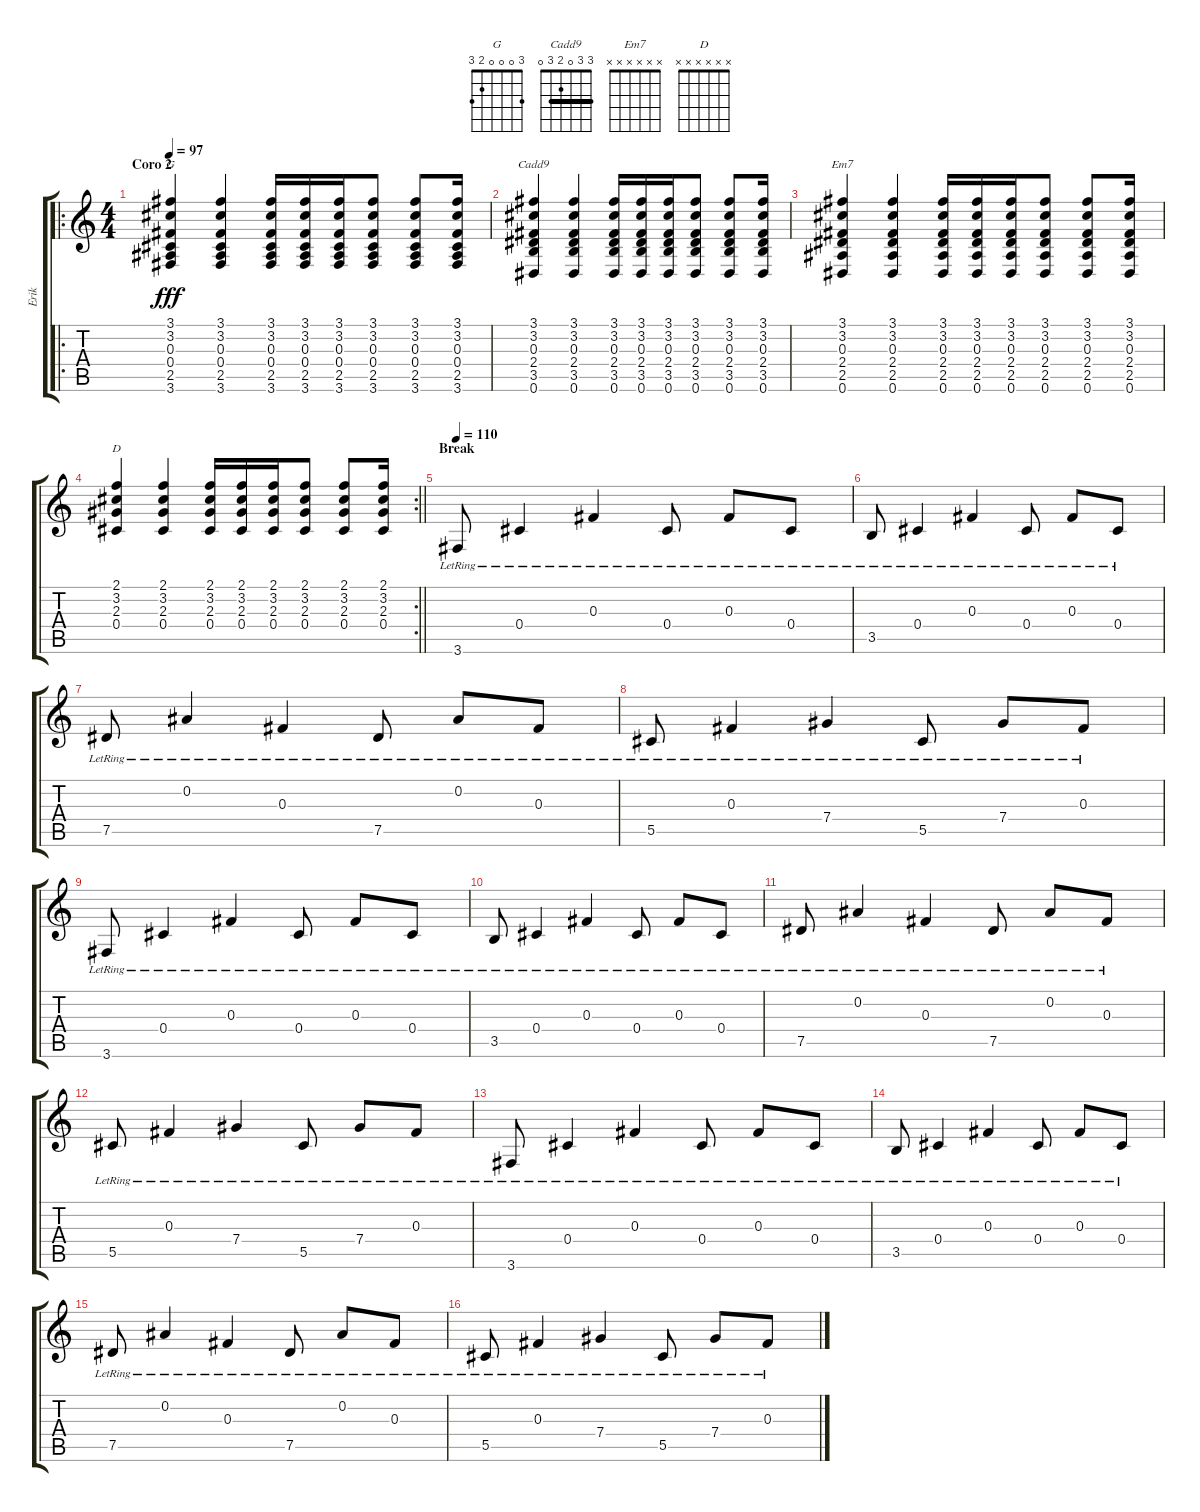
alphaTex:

\track ("Erik" "Erik") {instrument acousticguitarsteel}
\staff {score tabs}
\tuning (Eb4 Bb3 Gb3 Db3 Ab2 Eb2) {hide}
\chord ("G" 3 0 0 0 2 3)
\chord ("Cadd9" 3 3 0 2 3 0) {barre 3}
\chord ("Em7" x x x x x x)
\chord ("D" x x x x x x)
\ro
\ts (4 4)
\section ("" "Coro 2")
\tempo 97
\clef g2
\ks c
(3.1 3.2 0.3 0.4 2.5 3.6).4{ch "G" dy fff} (3.1 3.2 0.3 0.4 2.5 3.6).4 (3.1 3.2 0.3 0.4 2.5 3.6).16 (3.1 3.2 0.3 0.4 2.5 3.6).16 (3.1 3.2 0.3 0.4 2.5 3.6).16 (3.1 3.2 0.3 0.4 2.5 3.6).8 (3.1 3.2 0.3 0.4 2.5 3.6).8 (3.1 3.2 0.3 0.4 2.5 3.6).16 |
(3.1 3.2 0.3 2.4 3.5 0.6).4{ch "Cadd9"} (3.1 3.2 0.3 2.4 3.5 0.6).4 (3.1 3.2 0.3 2.4 3.5 0.6).16 (3.1 3.2 0.3 2.4 3.5 0.6).16 (3.1 3.2 0.3 2.4 3.5 0.6).16 (3.1 3.2 0.3 2.4 3.5 0.6).8 (3.1 3.2 0.3 2.4 3.5 0.6).8 (3.1 3.2 0.3 2.4 3.5 0.6).16 |
(3.1 3.2 0.3 2.4 2.5 0.6).4{ch "Em7"} (3.1 3.2 0.3 2.4 2.5 0.6).4 (3.1 3.2 0.3 2.4 2.5 0.6).16 (3.1 3.2 0.3 2.4 2.5 0.6).16 (3.1 3.2 0.3 2.4 2.5 0.6).16 (3.1 3.2 0.3 2.4 2.5 0.6).8 (3.1 3.2 0.3 2.4 2.5 0.6).8 (3.1 3.2 0.3 2.4 2.5 0.6).16 |
\rc 2
\barLineRight lightlight
(2.1 3.2 2.3 0.4).4{ch "D"} (2.1 3.2 2.3 0.4).4 (2.1 3.2 2.3 0.4).16 (2.1 3.2 2.3 0.4).16 (2.1 3.2 2.3 0.4).16 (2.1 3.2 2.3 0.4).8 (2.1 3.2 2.3 0.4).8 (2.1 3.2 2.3 0.4).16 |
\section ("" "Break")
\tempo 110
3.6{lr}.8{balance 0} 0.4{lr}.4 0.3{lr}.4 0.4{lr}.8 0.3{lr}.8 0.4{lr}.8 |
3.5{lr}.8 0.4{lr}.4 0.3{lr}.4 0.4{lr}.8 0.3{lr}.8 0.4{lr}.8 |
7.5{lr}.8 0.2{lr}.4 0.3{lr}.4 7.5{lr}.8 0.2{lr}.8 0.3{lr}.8 |
5.5{lr}.8 0.3{lr}.4 7.4{lr}.4 5.5{lr}.8 7.4{lr}.8 0.3{lr}.8 |
3.6{lr}.8 0.4{lr}.4 0.3{lr}.4 0.4{lr}.8 0.3{lr}.8 0.4{lr}.8 |
3.5{lr}.8 0.4{lr}.4 0.3{lr}.4 0.4{lr}.8 0.3{lr}.8 0.4{lr}.8 |
7.5{lr}.8 0.2{lr}.4 0.3{lr}.4 7.5{lr}.8 0.2{lr}.8 0.3{lr}.8 |
5.5{lr}.8 0.3{lr}.4 7.4{lr}.4 5.5{lr}.8 7.4{lr}.8 0.3{lr}.8 |
3.6{lr}.8 0.4{lr}.4 0.3{lr}.4 0.4{lr}.8 0.3{lr}.8 0.4{lr}.8 |
3.5{lr}.8 0.4{lr}.4 0.3{lr}.4 0.4{lr}.8 0.3{lr}.8 0.4{lr}.8 |
7.5{lr}.8 0.2{lr}.4 0.3{lr}.4 7.5{lr}.8 0.2{lr}.8 0.3{lr}.8 |
5.5{lr}.8 0.3{lr}.4 7.4{lr}.4 5.5{lr}.8 7.4{lr}.8 0.3{lr}.8
